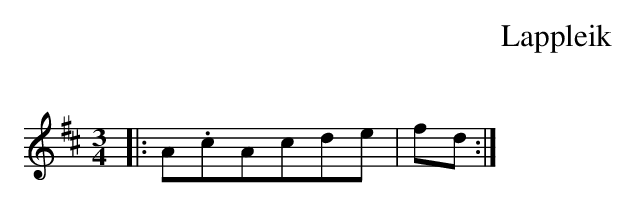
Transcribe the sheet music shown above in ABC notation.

X:1
T:Lappleik
O:
M:3/4
L:1/8
K:D
|: A.cAcde | fd:|
